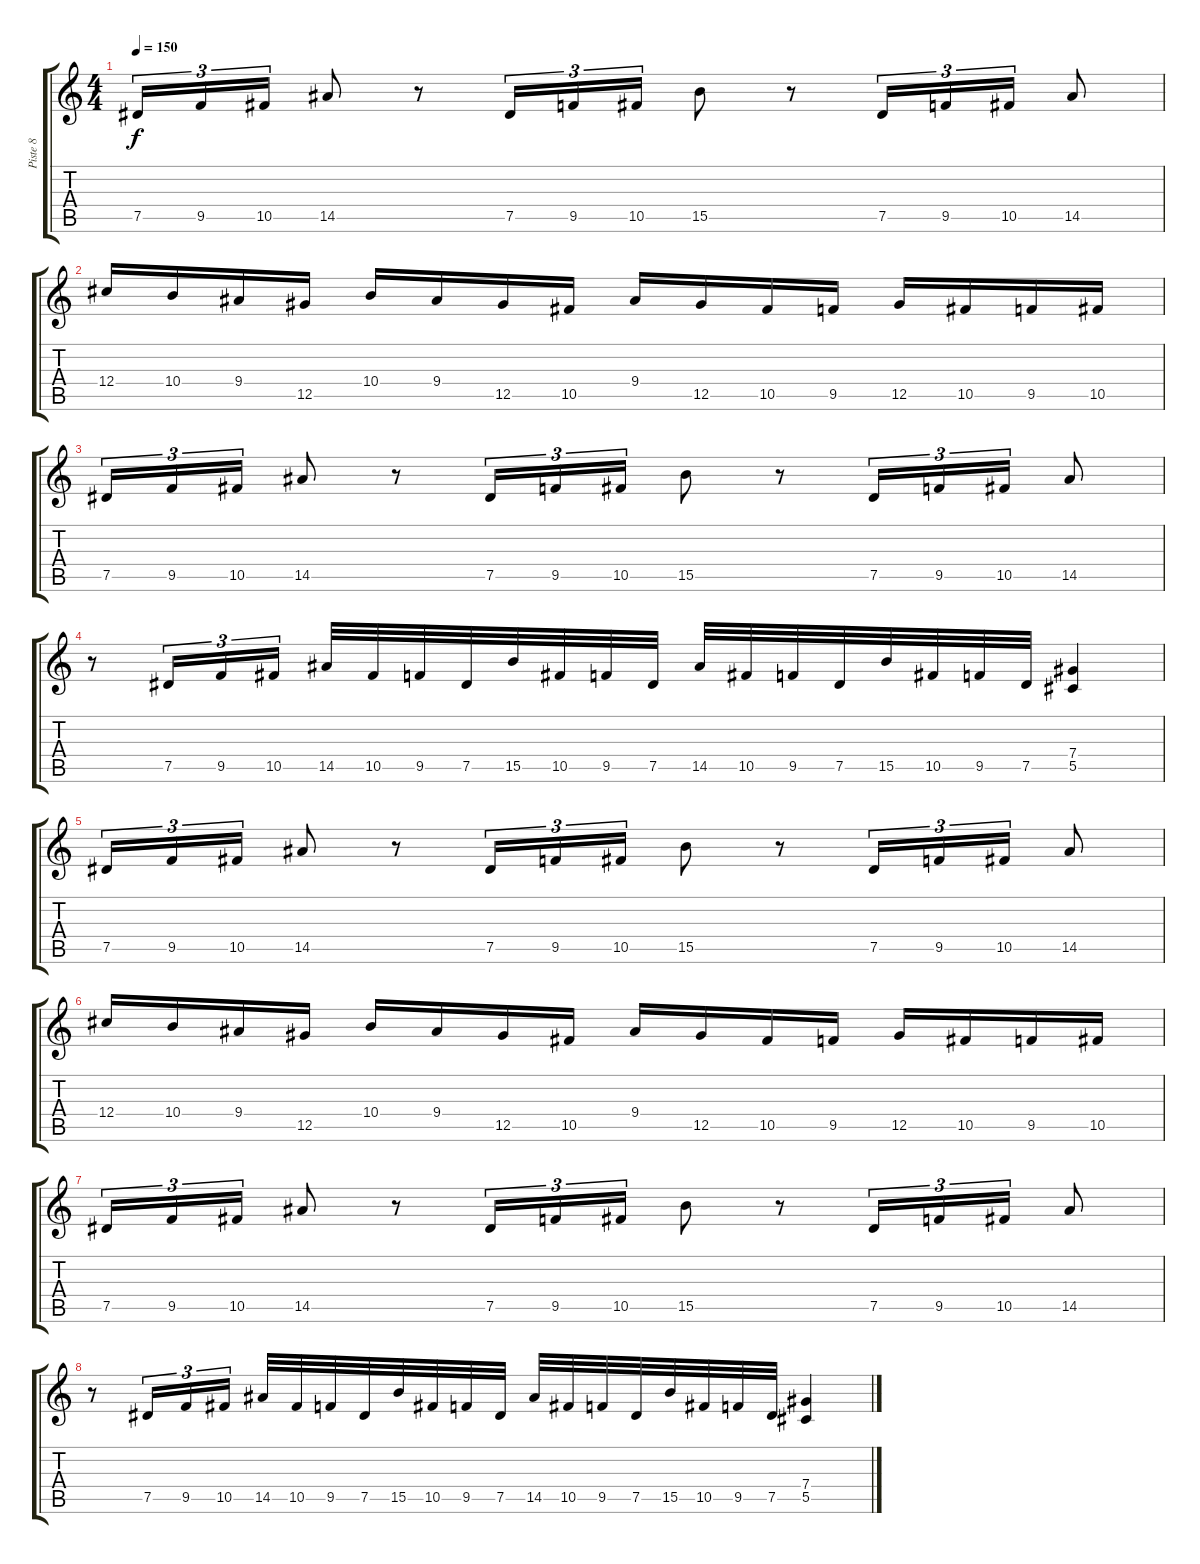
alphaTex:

\track ("Piste 8" "Piste 8") {instrument distortionguitar}
\staff {score tabs}
\tuning (Eb4 Bb3 Gb3 Db3 Ab2 Eb2) {hide}
\ts (4 4)
\tempo 150
\clef g2
\ks c
7.5.16{tu (3 2) dy f} 9.5.16{tu (3 2)} 10.5.16{tu (3 2)} 14.5.8 r.8 7.5.16{tu (3 2)} 9.5.16{tu (3 2)} 10.5.16{tu (3 2)} 15.5.8 r.8 7.5.16{tu (3 2)} 9.5.16{tu (3 2)} 10.5.16{tu (3 2)} 14.5.8 |
12.4.16 10.4.16 9.4.16 12.5.16 10.4.16 9.4.16 12.5.16 10.5.16 9.4.16 12.5.16 10.5.16 9.5.16 12.5.16 10.5.16 9.5.16 10.5.16 |
7.5.16{tu (3 2)} 9.5.16{tu (3 2)} 10.5.16{tu (3 2)} 14.5.8 r.8 7.5.16{tu (3 2)} 9.5.16{tu (3 2)} 10.5.16{tu (3 2)} 15.5.8 r.8 7.5.16{tu (3 2)} 9.5.16{tu (3 2)} 10.5.16{tu (3 2)} 14.5.8 |
r.8 7.5.16{tu (3 2)} 9.5.16{tu (3 2)} 10.5.16{tu (3 2)} 14.5.32 10.5.32 9.5.32 7.5.32 15.5.32 10.5.32 9.5.32 7.5.32 14.5.32 10.5.32 9.5.32 7.5.32 15.5.32 10.5.32 9.5.32 7.5.32 (7.4 5.5).4 |
7.5.16{tu (3 2)} 9.5.16{tu (3 2)} 10.5.16{tu (3 2)} 14.5.8 r.8 7.5.16{tu (3 2)} 9.5.16{tu (3 2)} 10.5.16{tu (3 2)} 15.5.8 r.8 7.5.16{tu (3 2)} 9.5.16{tu (3 2)} 10.5.16{tu (3 2)} 14.5.8 |
12.4.16 10.4.16 9.4.16 12.5.16 10.4.16 9.4.16 12.5.16 10.5.16 9.4.16 12.5.16 10.5.16 9.5.16 12.5.16 10.5.16 9.5.16 10.5.16 |
7.5.16{tu (3 2)} 9.5.16{tu (3 2)} 10.5.16{tu (3 2)} 14.5.8 r.8 7.5.16{tu (3 2)} 9.5.16{tu (3 2)} 10.5.16{tu (3 2)} 15.5.8 r.8 7.5.16{tu (3 2)} 9.5.16{tu (3 2)} 10.5.16{tu (3 2)} 14.5.8 |
r.8 7.5.16{tu (3 2)} 9.5.16{tu (3 2)} 10.5.16{tu (3 2)} 14.5.32 10.5.32 9.5.32 7.5.32 15.5.32 10.5.32 9.5.32 7.5.32 14.5.32 10.5.32 9.5.32 7.5.32 15.5.32 10.5.32 9.5.32 7.5.32 (7.4 5.5).4
